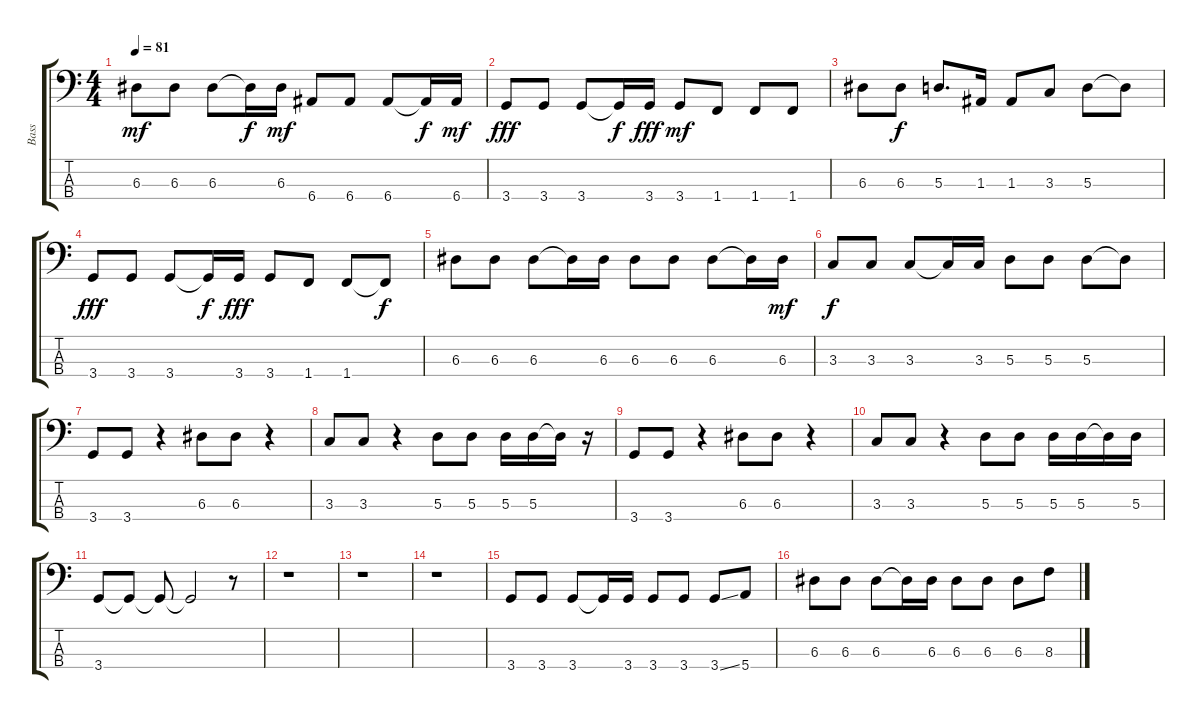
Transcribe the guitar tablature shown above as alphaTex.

\track ("Bass" "Bass") {instrument electricbassfinger}
\staff {score tabs}
\tuning (G2 D2 A1 E1) {hide}
\ts (4 4)
\tempo 81
\clef f4
\ks c
6.3.8{dy mf} 6.3.8 6.3.8 6.3{t}.16{dy f} 6.3.16{dy mf} 6.4.8 6.4.8 6.4.8 6.4{t}.16{dy f} 6.4.16{dy mf} |
3.4.8{dy fff} 3.4.8 3.4.8 3.4{t}.16{dy f} 3.4.16{dy fff} 3.4.8{dy mf} 1.4.8 1.4.8 1.4.8 |
6.3.8 6.3.8{dy f} 5.3.8{d} 1.3.16 1.3.8 3.3.8 5.3.8 5.3{t}.8 |
3.4.8{dy fff} 3.4.8 3.4.8 3.4{t}.16{dy f} 3.4.16{dy fff} 3.4.8 1.4.8 1.4.8 1.4{t}.8{dy f} |
6.3.8 6.3.8 6.3.8 6.3{t}.16 6.3.16 6.3.8 6.3.8 6.3.8 6.3{t}.16 6.3.16{dy mf} |
3.3.8{dy f} 3.3.8 3.3.8 3.3{t}.16 3.3.16 5.3.8 5.3.8 5.3.8 5.3{t}.8 |
3.4.8 3.4.8 r.4 6.3.8 6.3.8 r.4 |
3.3.8 3.3.8 r.4 5.3.8 5.3.8 5.3.16 5.3.16 5.3{t}.16 r.16 |
3.4.8 3.4.8 r.4 6.3.8 6.3.8 r.4 |
3.3.8 3.3.8 r.4 5.3.8 5.3.8 5.3.16 5.3.16 5.3{t}.16 5.3.16 |
3.4.8 3.4{t}.8{volume 9} 3.4{t}.8{volume 5} 3.4{t}.2{volume 2} r.8 |
r.1 |
r.1 |
r.1 |
3.4.8{volume 12} 3.4.8 3.4.8 3.4{t}.16 3.4.16 3.4.8 3.4.8 3.4{ss}.8 5.4.8 |
6.3.8 6.3.8 6.3.8 6.3{t}.16 6.3.16 6.3.8 6.3.8 6.3.8 8.3.8
